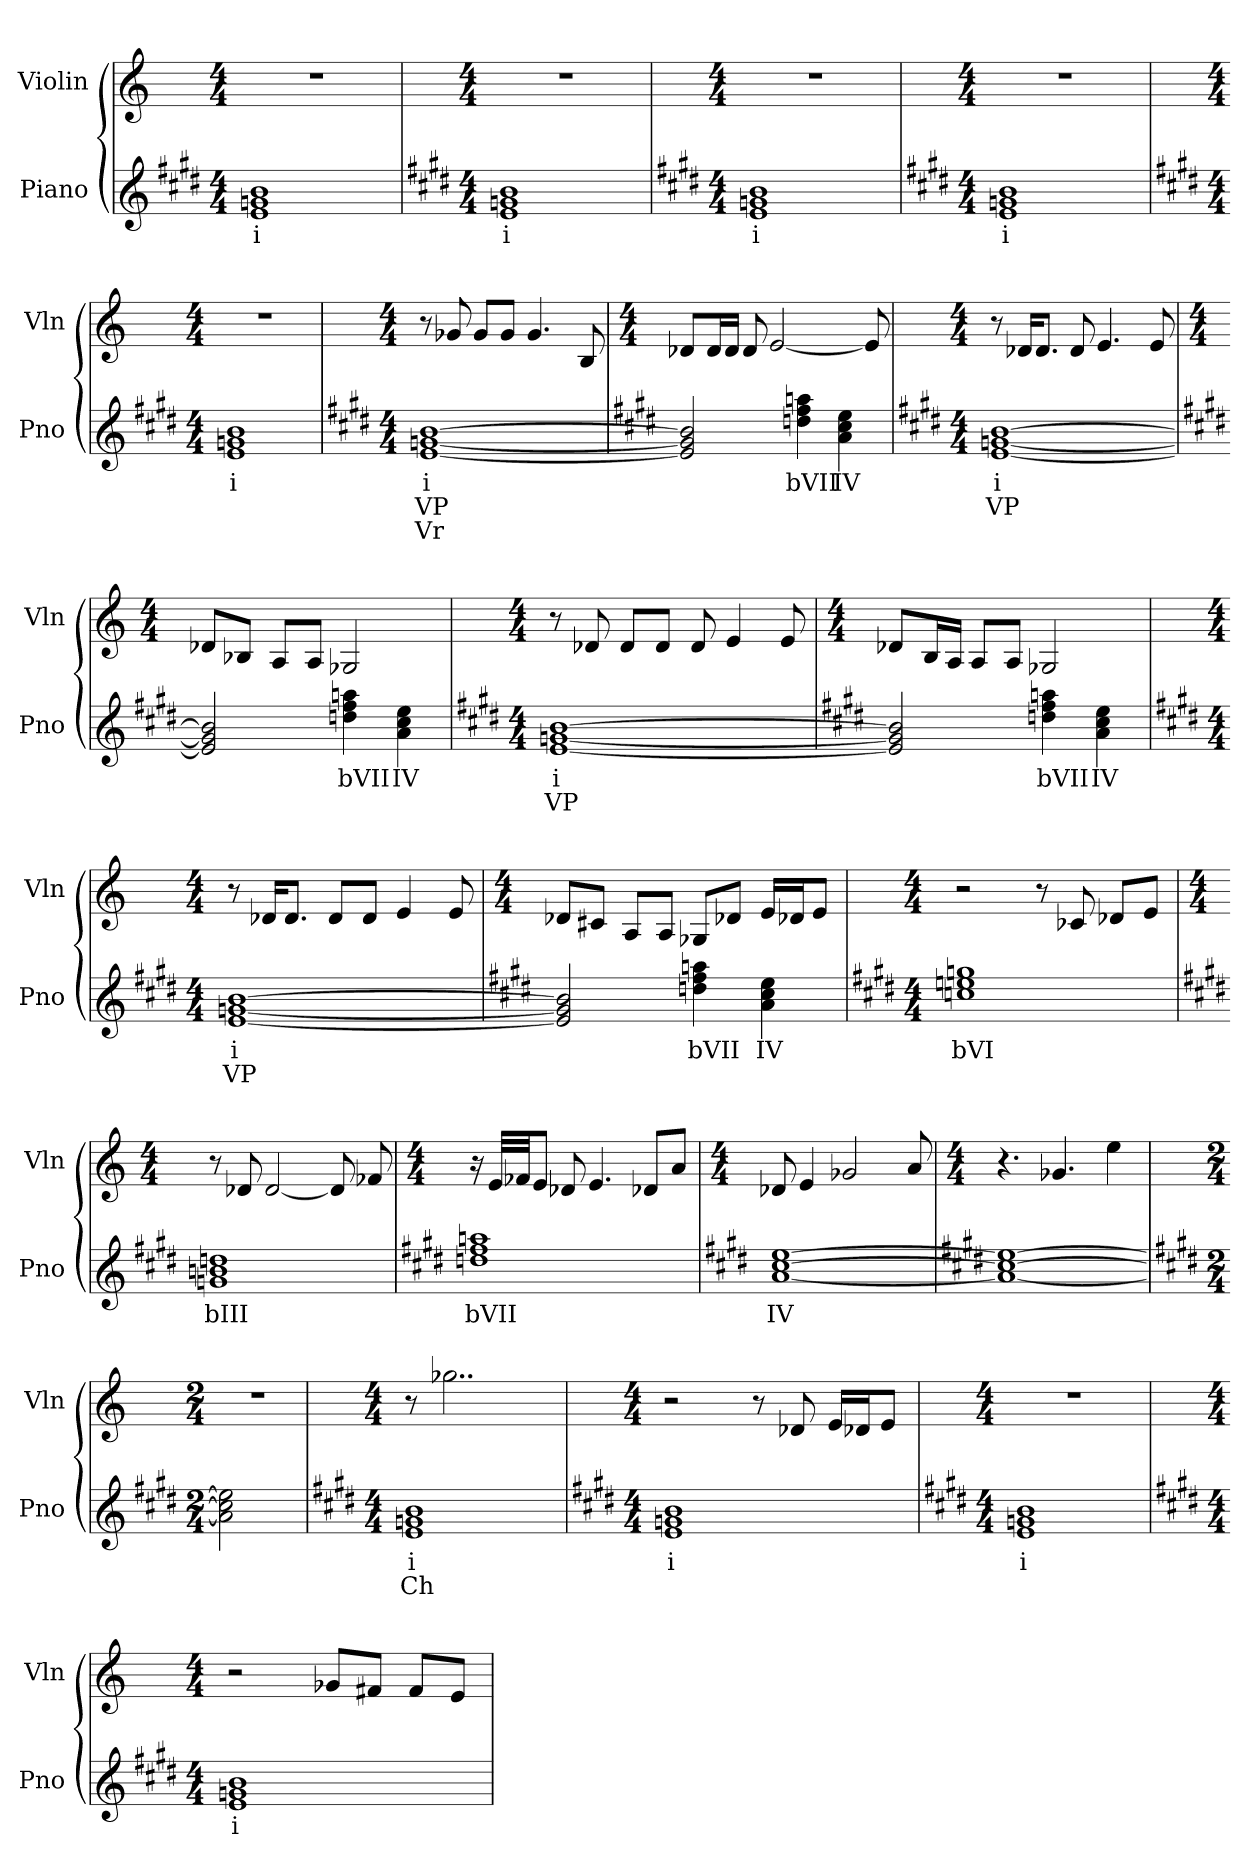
**kern	**text	**text	**text	**kern
*part2	*part2	*part2	*part2	*part1
*staff2	*staff2	*staff2	*staff2	*staff1
*I"Piano	*	*	*	*I"Violin
*I'Pno	*	*	*	*I'Vln
*k[f#c#g#d#]	*	*	*	*
*E:	*	*	*	*
*M4/4	*	*	*	*M4/4
=	=	=	=	=
1e 1gn 1b	i	.	.	1r
=	=	=	=	=
*k[f#c#g#d#]	*	*	*	*
*E:	*	*	*	*
*M4/4	*	*	*	*M4/4
1e 1gn 1b	i	.	.	1r
=	=	=	=	=
*k[f#c#g#d#]	*	*	*	*
*E:	*	*	*	*
*M4/4	*	*	*	*M4/4
1e 1gn 1b	i	.	.	1r
=	=	=	=	=
*k[f#c#g#d#]	*	*	*	*
*E:	*	*	*	*
*M4/4	*	*	*	*M4/4
1e 1gn 1b	i	.	.	1r
=	=	=	=	=
*k[f#c#g#d#]	*	*	*	*
*E:	*	*	*	*
*M4/4	*	*	*	*M4/4
1e 1gn 1b	i	.	.	1r
=	=	=	=	=
*k[f#c#g#d#]	*	*	*	*
*E:	*	*	*	*
*M4/4	*	*	*	*M4/4
[1e [1gn [1b	i	VP	Vr	8r
.	.	.	.	8g-X
.	.	.	.	8g-L
.	.	.	.	8g-J
.	.	.	.	4.g-
.	.	.	.	8B
=	=	=	=	=
*k[f#c#g#d#]	*	*	*	*
*E:	*	*	*	*
*	*	*	*	*M4/4
2e] 2gn] 2b]	.	.	.	8d-XL
.	.	.	.	16d-L
.	.	.	.	16d-JJ
.	.	.	.	8d-
.	.	.	.	[2e
4ddn 4ff# 4aan	bVII	.	.	.
4a 4cc# 4ee	IV	.	.	.
.	.	.	.	8e]
=	=	=	=	=
*k[f#c#g#d#]	*	*	*	*
*E:	*	*	*	*
*M4/4	*	*	*	*M4/4
[1e [1gn [1b	i	VP	.	8r
.	.	.	.	16d-XKL
.	.	.	.	8.d-J
.	.	.	.	8d-
.	.	.	.	4.e
.	.	.	.	8e
=	=	=	=	=
*k[f#c#g#d#]	*	*	*	*
*E:	*	*	*	*
*	*	*	*	*M4/4
2e] 2gn] 2b]	.	.	.	8d-XL
.	.	.	.	8B-XJ
.	.	.	.	8AL
.	.	.	.	8AJ
4ddn 4ff# 4aan	bVII	.	.	2G-X
4a 4cc# 4ee	IV	.	.	.
=	=	=	=	=
*k[f#c#g#d#]	*	*	*	*
*E:	*	*	*	*
*M4/4	*	*	*	*M4/4
[1e [1gn [1b	i	VP	.	8r
.	.	.	.	8d-X
.	.	.	.	8d-L
.	.	.	.	8d-J
.	.	.	.	8d-
.	.	.	.	4e
.	.	.	.	8e
=	=	=	=	=
*k[f#c#g#d#]	*	*	*	*
*E:	*	*	*	*
*	*	*	*	*M4/4
2e] 2gn] 2b]	.	.	.	8d-XL
.	.	.	.	16BL
.	.	.	.	16AJJ
.	.	.	.	8AL
.	.	.	.	8AJ
4ddn 4ff# 4aan	bVII	.	.	2G-X
4a 4cc# 4ee	IV	.	.	.
=	=	=	=	=
*k[f#c#g#d#]	*	*	*	*
*E:	*	*	*	*
*M4/4	*	*	*	*M4/4
[1e [1gn [1b	i	VP	.	8r
.	.	.	.	16d-XKL
.	.	.	.	8.d-J
.	.	.	.	8d-L
.	.	.	.	8d-J
.	.	.	.	4e
.	.	.	.	8e
=	=	=	=	=
*k[f#c#g#d#]	*	*	*	*
*E:	*	*	*	*
*	*	*	*	*M4/4
2e] 2gn] 2b]	.	.	.	8d-XL
.	.	.	.	8c#XJ
.	.	.	.	8AL
.	.	.	.	8AJ
4ddn 4ff# 4aan	bVII	.	.	8G-XL
.	.	.	.	8d-XJ
4a 4cc# 4ee	IV	.	.	16eLL
.	.	.	.	16d-XJ
.	.	.	.	8eJ
=	=	=	=	=
*k[f#c#g#d#]	*	*	*	*
*E:	*	*	*	*
*M4/4	*	*	*	*M4/4
1ccn 1een 1ggn	bVI	.	.	2r
.	.	.	.	8r
.	.	.	.	8c-X
.	.	.	.	8d-XL
.	.	.	.	8eJ
=	=	=	=	=
*k[f#c#g#d#]	*	*	*	*
*E:	*	*	*	*
*	*	*	*	*M4/4
1gn 1bn 1ddn	bIII	.	.	8r
.	.	.	.	8d-X
.	.	.	.	[2d-
.	.	.	.	8d-]
.	.	.	.	8f-X
=	=	=	=	=
*k[f#c#g#d#]	*	*	*	*
*E:	*	*	*	*
*	*	*	*	*M4/4
1ddn 1ff# 1aan	bVII	.	.	16r
.	.	.	.	32eLLL
.	.	.	.	32f-XJJ
.	.	.	.	8eJ
.	.	.	.	8d-X
.	.	.	.	4.e
.	.	.	.	8d-XL
.	.	.	.	8aJ
=	=	=	=	=
*k[f#c#g#d#]	*	*	*	*
*E:	*	*	*	*
*	*	*	*	*M4/4
[1a [1cc# [1ee	IV	.	.	8d-X
.	.	.	.	4e
.	.	.	.	2g-X
.	.	.	.	8a
=	=	=	=	=
*k[f#c#g#d#]	*	*	*	*
*E:	*	*	*	*
*	*	*	*	*M4/4
1a_ 1cc#_ 1ee_	.	.	.	4.r
.	.	.	.	4.g-X
.	.	.	.	4ee
=	=	=	=	=
*k[f#c#g#d#]	*	*	*	*
*E:	*	*	*	*
*M2/4	*	*	*	*M2/4
2a] 2cc#] 2ee]	.	.	.	2r
=	=	=	=	=
*k[f#c#g#d#]	*	*	*	*
*E:	*	*	*	*
*M4/4	*	*	*	*M4/4
1e 1gn 1b	i	Ch	.	8r
.	.	.	.	2..gg-X
=	=	=	=	=
*k[f#c#g#d#]	*	*	*	*
*E:	*	*	*	*
*M4/4	*	*	*	*M4/4
1e 1gn 1b	i	.	.	2r
.	.	.	.	8r
.	.	.	.	8d-X
.	.	.	.	16eLL
.	.	.	.	16d-XJ
.	.	.	.	8eJ
=	=	=	=	=
*k[f#c#g#d#]	*	*	*	*
*E:	*	*	*	*
*M4/4	*	*	*	*M4/4
1e 1gn 1b	i	.	.	1r
=	=	=	=	=
*k[f#c#g#d#]	*	*	*	*
*E:	*	*	*	*
*M4/4	*	*	*	*M4/4
1e 1gn 1b	i	.	.	2r
.	.	.	.	8g-XL
.	.	.	.	8f#XJ
.	.	.	.	8f#L
.	.	.	.	8eJ
=	=	=	=	=
*-	*-	*-	*-	*-
